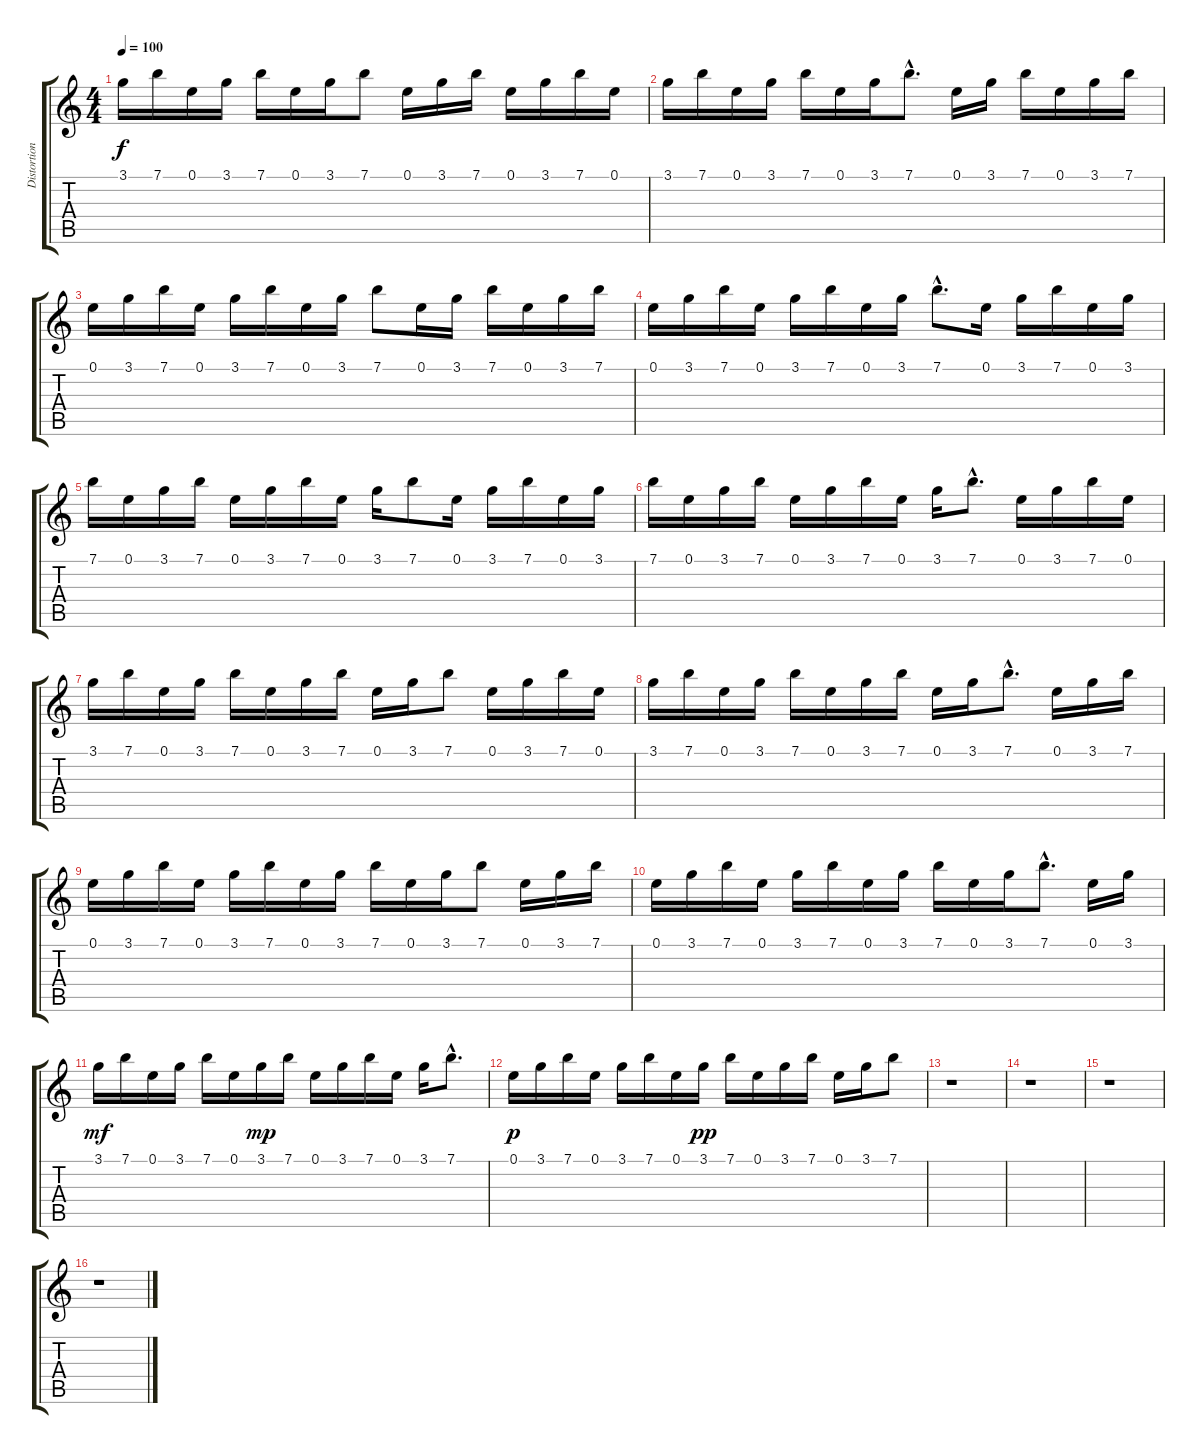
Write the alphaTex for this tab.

\track ("Distortion Guitar" "Distortion") {instrument distortionguitar}
\staff {score tabs}
\tuning (E4 B3 G3 D3 A2 E2) {hide}
\ts (4 4)
\tempo 100
\clef g2
\ks c
3.1.16{dy f} 7.1.16 0.1.16 3.1.16 7.1.16 0.1.16 3.1.16 7.1.8 0.1.16 3.1.16 7.1.16 0.1.16 3.1.16 7.1.16 0.1.16 |
3.1.16 7.1.16 0.1.16 3.1.16 7.1.16 0.1.16 3.1.16 7.1{hac}.8{d} 0.1.16 3.1.16 7.1.16 0.1.16 3.1.16 7.1.16 |
0.1.16 3.1.16 7.1.16 0.1.16 3.1.16 7.1.16 0.1.16 3.1.16 7.1.8 0.1.16 3.1.16 7.1.16 0.1.16 3.1.16 7.1.16 |
0.1.16 3.1.16 7.1.16 0.1.16 3.1.16 7.1.16 0.1.16 3.1.16 7.1{hac}.8{d} 0.1.16 3.1.16 7.1.16 0.1.16 3.1.16 |
7.1.16 0.1.16 3.1.16 7.1.16 0.1.16 3.1.16 7.1.16 0.1.16 3.1.16 7.1.8 0.1.16 3.1.16 7.1.16 0.1.16 3.1.16 |
7.1.16 0.1.16 3.1.16 7.1.16 0.1.16 3.1.16 7.1.16 0.1.16 3.1.16 7.1{hac}.8{d} 0.1.16 3.1.16 7.1.16 0.1.16 |
3.1.16 7.1.16 0.1.16 3.1.16 7.1.16 0.1.16 3.1.16 7.1.16 0.1.16 3.1.16 7.1.8 0.1.16 3.1.16 7.1.16 0.1.16 |
3.1.16 7.1.16 0.1.16 3.1.16 7.1.16 0.1.16 3.1.16 7.1.16 0.1.16 3.1.16 7.1{hac}.8{d} 0.1.16 3.1.16 7.1.16 |
0.1.16 3.1.16 7.1.16 0.1.16 3.1.16 7.1.16 0.1.16 3.1.16 7.1.16 0.1.16 3.1.16 7.1.8 0.1.16 3.1.16 7.1.16 |
0.1.16 3.1.16 7.1.16 0.1.16 3.1.16 7.1.16 0.1.16 3.1.16 7.1.16 0.1.16 3.1.16 7.1{hac}.8{d} 0.1.16 3.1.16 |
3.1.16{dy mf} 7.1.16 0.1.16 3.1.16 7.1.16 0.1.16 3.1.16{dy mp} 7.1.16 0.1.16 3.1.16 7.1.16 0.1.16 3.1.16 7.1{hac}.8{d} |
0.1.16{dy p} 3.1.16 7.1.16 0.1.16 3.1.16 7.1.16 0.1.16 3.1.16{dy pp} 7.1.16 0.1.16 3.1.16 7.1.16 0.1.16 3.1.16 7.1.8 |
r.1 |
r.1 |
r.1 |
r.1
